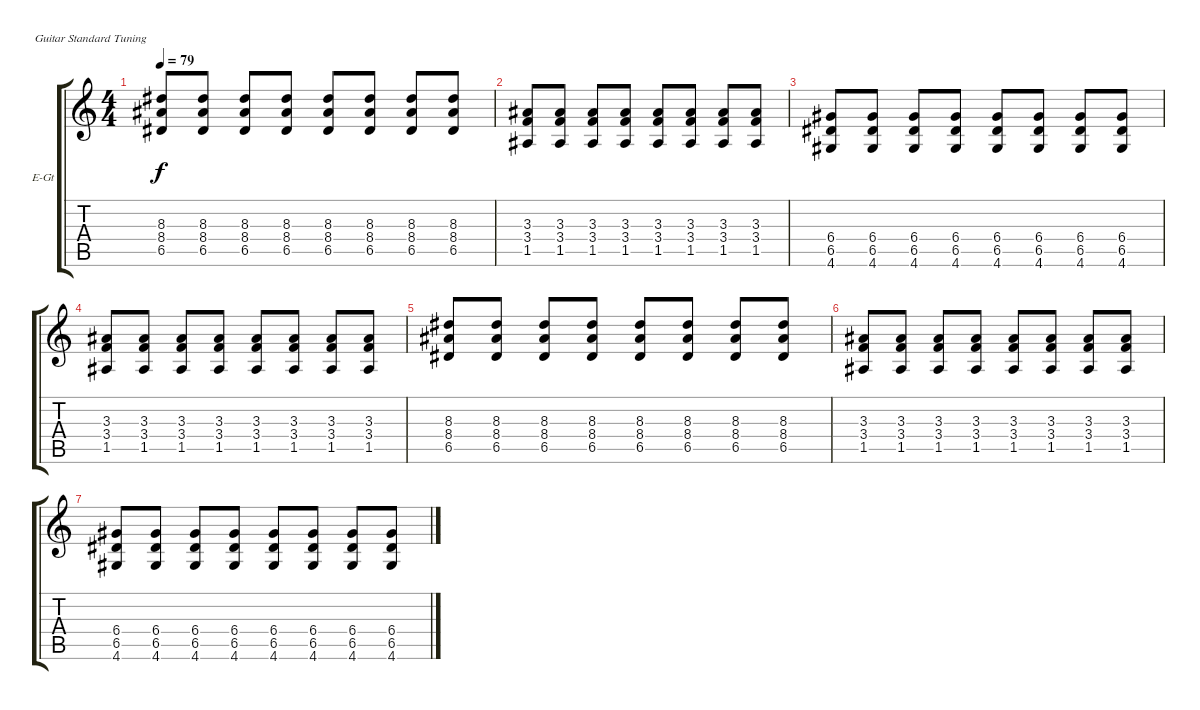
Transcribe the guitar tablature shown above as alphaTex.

\bracketExtendMode groupsimilarinstruments
\firstSystemTrackNameOrientation horizontal
\otherSystemsTrackNameOrientation horizontal
\track ("Electric Guitar 2" "E-Gt") {instrument distortionguitar}
\staff {score tabs}
\tuning (E4 B3 G3 D3 A2 E2)
\ts (4 4)
\tempo 79
\clef g2
\ks c
(8.3 8.4 6.5).8{dy f instrument distortionguitar} (8.3 8.4 6.5).8 (8.3 8.4 6.5).8 (8.3 8.4 6.5).8 (8.3 8.4 6.5).8 (8.3 8.4 6.5).8 (8.3 8.4 6.5).8 (8.3 8.4 6.5).8 |
(3.3 3.4 1.5).8 (3.3 3.4 1.5).8 (3.3 3.4 1.5).8 (3.3 3.4 1.5).8 (3.3 3.4 1.5).8 (3.3 3.4 1.5).8 (3.3 3.4 1.5).8 (3.3 3.4 1.5).8 |
(6.4 6.5 4.6).8 (6.4 6.5 4.6).8 (6.4 6.5 4.6).8 (6.4 6.5 4.6).8 (6.4 6.5 4.6).8 (6.4 6.5 4.6).8 (6.4 6.5 4.6).8 (6.4 6.5 4.6).8 |
(3.3 3.4 1.5).8 (3.3 3.4 1.5).8 (3.3 3.4 1.5).8 (3.3 3.4 1.5).8 (3.3 3.4 1.5).8 (3.3 3.4 1.5).8 (3.3 3.4 1.5).8 (3.3 3.4 1.5).8 |
(8.3 8.4 6.5).8 (8.3 8.4 6.5).8 (8.3 8.4 6.5).8 (8.3 8.4 6.5).8 (8.3 8.4 6.5).8 (8.3 8.4 6.5).8 (8.3 8.4 6.5).8 (8.3 8.4 6.5).8 |
(3.3 3.4 1.5).8 (3.3 3.4 1.5).8 (3.3 3.4 1.5).8 (3.3 3.4 1.5).8 (3.3 3.4 1.5).8 (3.3 3.4 1.5).8 (3.3 3.4 1.5).8 (3.3 3.4 1.5).8 |
(6.4 6.5 4.6).8 (6.4 6.5 4.6).8 (6.4 6.5 4.6).8 (6.4 6.5 4.6).8 (6.4 6.5 4.6).8 (6.4 6.5 4.6).8 (6.4 6.5 4.6).8 (6.4 6.5 4.6).8
